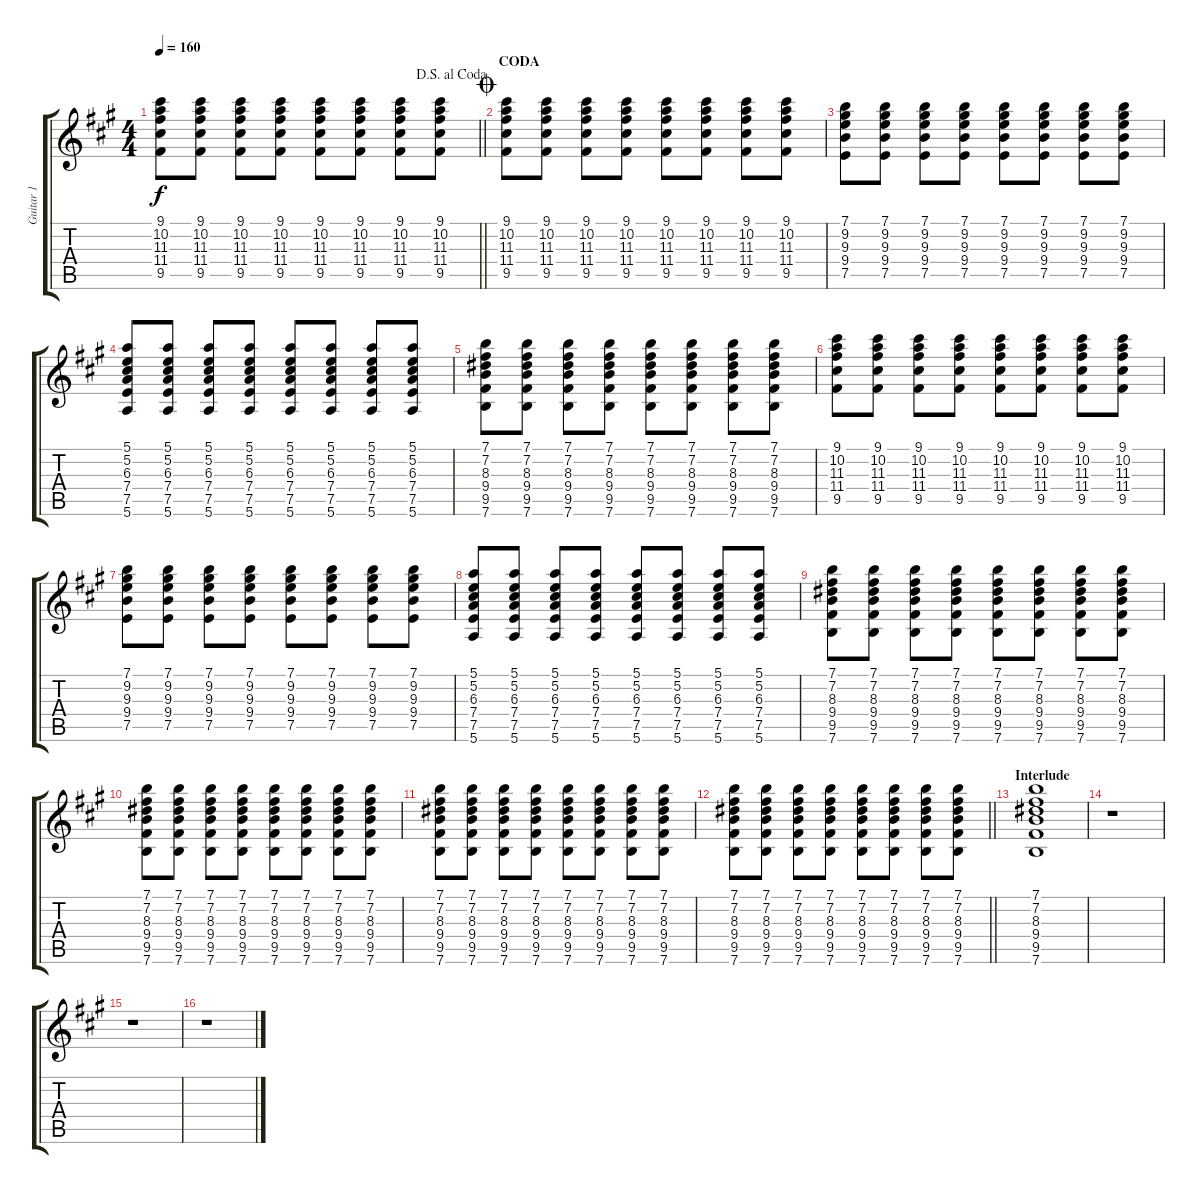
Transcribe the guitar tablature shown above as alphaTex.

\track ("Guitar 1" "Guitar 1") {instrument overdrivenguitar}
\staff {score tabs}
\tuning (E4 B3 G3 D3 A2 E2) {hide}
\ts (4 4)
\jump dalsegnoalcoda
\tempo 160
\clef g2
\barLineRight lightlight
\ks a
(9.1 10.2 11.3 11.4 9.5).8{dy f} (9.1 10.2 11.3 11.4 9.5).8 (9.1 10.2 11.3 11.4 9.5).8 (9.1 10.2 11.3 11.4 9.5).8 (9.1 10.2 11.3 11.4 9.5).8 (9.1 10.2 11.3 11.4 9.5).8 (9.1 10.2 11.3 11.4 9.5).8 (9.1 10.2 11.3 11.4 9.5).8 |
\section ("" "CODA")
\jump coda
(9.1 10.2 11.3 11.4 9.5).8 (9.1 10.2 11.3 11.4 9.5).8 (9.1 10.2 11.3 11.4 9.5).8 (9.1 10.2 11.3 11.4 9.5).8 (9.1 10.2 11.3 11.4 9.5).8 (9.1 10.2 11.3 11.4 9.5).8 (9.1 10.2 11.3 11.4 9.5).8 (9.1 10.2 11.3 11.4 9.5).8 |
(7.1 9.2 9.3 9.4 7.5).8 (7.1 9.2 9.3 9.4 7.5).8 (7.1 9.2 9.3 9.4 7.5).8 (7.1 9.2 9.3 9.4 7.5).8 (7.1 9.2 9.3 9.4 7.5).8 (7.1 9.2 9.3 9.4 7.5).8 (7.1 9.2 9.3 9.4 7.5).8 (7.1 9.2 9.3 9.4 7.5).8 |
(5.1 5.2 6.3 7.4 7.5 5.6).8 (5.1 5.2 6.3 7.4 7.5 5.6).8 (5.1 5.2 6.3 7.4 7.5 5.6).8 (5.1 5.2 6.3 7.4 7.5 5.6).8 (5.1 5.2 6.3 7.4 7.5 5.6).8 (5.1 5.2 6.3 7.4 7.5 5.6).8 (5.1 5.2 6.3 7.4 7.5 5.6).8 (5.1 5.2 6.3 7.4 7.5 5.6).8 |
(7.1 7.2 8.3 9.4 9.5 7.6).8 (7.1 7.2 8.3 9.4 9.5 7.6).8 (7.1 7.2 8.3 9.4 9.5 7.6).8 (7.1 7.2 8.3 9.4 9.5 7.6).8 (7.1 7.2 8.3 9.4 9.5 7.6).8 (7.1 7.2 8.3 9.4 9.5 7.6).8 (7.1 7.2 8.3 9.4 9.5 7.6).8 (7.1 7.2 8.3 9.4 9.5 7.6).8 |
(9.1 10.2 11.3 11.4 9.5).8 (9.1 10.2 11.3 11.4 9.5).8 (9.1 10.2 11.3 11.4 9.5).8 (9.1 10.2 11.3 11.4 9.5).8 (9.1 10.2 11.3 11.4 9.5).8 (9.1 10.2 11.3 11.4 9.5).8 (9.1 10.2 11.3 11.4 9.5).8 (9.1 10.2 11.3 11.4 9.5).8 |
(7.1 9.2 9.3 9.4 7.5).8 (7.1 9.2 9.3 9.4 7.5).8 (7.1 9.2 9.3 9.4 7.5).8 (7.1 9.2 9.3 9.4 7.5).8 (7.1 9.2 9.3 9.4 7.5).8 (7.1 9.2 9.3 9.4 7.5).8 (7.1 9.2 9.3 9.4 7.5).8 (7.1 9.2 9.3 9.4 7.5).8 |
(5.1 5.2 6.3 7.4 7.5 5.6).8 (5.1 5.2 6.3 7.4 7.5 5.6).8 (5.1 5.2 6.3 7.4 7.5 5.6).8 (5.1 5.2 6.3 7.4 7.5 5.6).8 (5.1 5.2 6.3 7.4 7.5 5.6).8 (5.1 5.2 6.3 7.4 7.5 5.6).8 (5.1 5.2 6.3 7.4 7.5 5.6).8 (5.1 5.2 6.3 7.4 7.5 5.6).8 |
(7.1 7.2 8.3 9.4 9.5 7.6).8 (7.1 7.2 8.3 9.4 9.5 7.6).8 (7.1 7.2 8.3 9.4 9.5 7.6).8 (7.1 7.2 8.3 9.4 9.5 7.6).8 (7.1 7.2 8.3 9.4 9.5 7.6).8 (7.1 7.2 8.3 9.4 9.5 7.6).8 (7.1 7.2 8.3 9.4 9.5 7.6).8 (7.1 7.2 8.3 9.4 9.5 7.6).8 |
(7.1 7.2 8.3 9.4 9.5 7.6).8 (7.1 7.2 8.3 9.4 9.5 7.6).8 (7.1 7.2 8.3 9.4 9.5 7.6).8 (7.1 7.2 8.3 9.4 9.5 7.6).8 (7.1 7.2 8.3 9.4 9.5 7.6).8 (7.1 7.2 8.3 9.4 9.5 7.6).8 (7.1 7.2 8.3 9.4 9.5 7.6).8 (7.1 7.2 8.3 9.4 9.5 7.6).8 |
(7.1 7.2 8.3 9.4 9.5 7.6).8 (7.1 7.2 8.3 9.4 9.5 7.6).8 (7.1 7.2 8.3 9.4 9.5 7.6).8 (7.1 7.2 8.3 9.4 9.5 7.6).8 (7.1 7.2 8.3 9.4 9.5 7.6).8 (7.1 7.2 8.3 9.4 9.5 7.6).8 (7.1 7.2 8.3 9.4 9.5 7.6).8 (7.1 7.2 8.3 9.4 9.5 7.6).8 |
\barLineRight lightlight
(7.1 7.2 8.3 9.4 9.5 7.6).8 (7.1 7.2 8.3 9.4 9.5 7.6).8 (7.1 7.2 8.3 9.4 9.5 7.6).8 (7.1 7.2 8.3 9.4 9.5 7.6).8 (7.1 7.2 8.3 9.4 9.5 7.6).8 (7.1 7.2 8.3 9.4 9.5 7.6).8 (7.1 7.2 8.3 9.4 9.5 7.6).8 (7.1 7.2 8.3 9.4 9.5 7.6).8 |
\section ("" "Interlude")
(7.1 7.2 8.3 9.4 9.5 7.6).1 |
r.1 |
r.1 |
r.1
